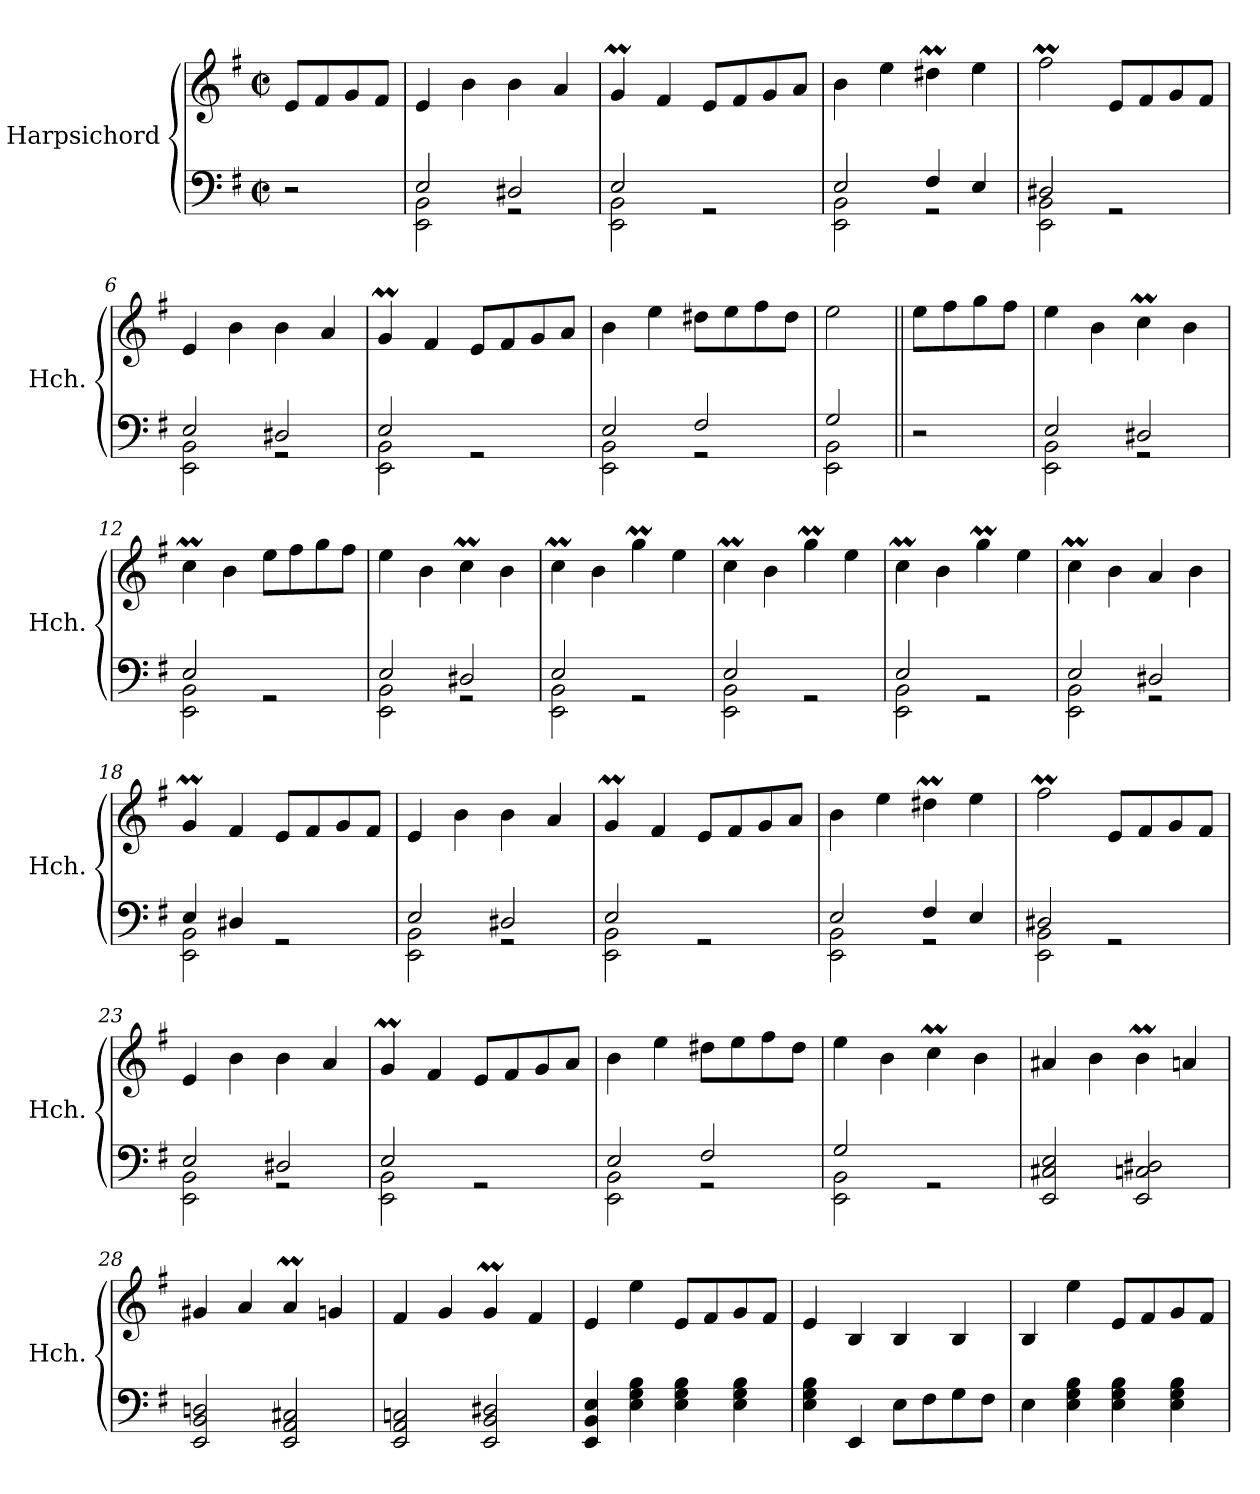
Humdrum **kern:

**kern	**kern
*part1	*part1
*staff2	*staff1
*I"Harpsichord	*
*I'Hch.	*
*clefF4	*clefG2
*k[f#]	*k[f#]
*M2/2	*M2/2
*met(c|)	*met(c|)
*MM200	*MM200
=1	=1
2r	8e/L
.	8f#/
.	8g/
.	8f#/J
=2	=2
*^	*
2E/	2EE\ 2BB\	4e/
.	.	4b\
2D#X/	2rGG	4b\
.	.	4a/
=3	=3	=3
2E/	2EE\ 2BB\	4gM/
.	.	4f#/
2rGG	2rGG	8e/L
.	.	8f#/
.	.	8g/
.	.	8a/J
=4	=4	=4
2E/	2EE\ 2BB\	4b\
.	.	4ee\
4F#/	2rGG	4dd#Xm\
4E/	.	4ee\
=5	=5	=5
2D#X/	2EE\ 2BB\	2ff#m\
2rGG	2rGG	8e/L
.	.	8f#/
.	.	8g/
.	.	8f#/J
=6	=6	=6
2E/	2EE\ 2BB\	4e/
.	.	4b\
2D#X/	2rGG	4b\
.	.	4a/
=7	=7	=7
2E/	2EE\ 2BB\	4gM/
.	.	4f#/
2rGG	2rGG	8e/L
.	.	8f#/
.	.	8g/
.	.	8a/J
=8	=8	=8
2E/	2EE\ 2BB\	4b\
.	.	4ee\
2F#/	2rGG	8dd#X\L
.	.	8ee\
.	.	8ff#\
.	.	8dd#\J
=9	=9	=9
2G/	2EE\ 2BB\	2ee\
*v	*v	*
!!LO:LB:g=z
=10||	=10||
2r	8ee\L
.	8ff#\
.	8gg\
.	8ff#\J
=11	=11
*^	*
2E/	2EE\ 2BB\	4ee\
.	.	4b\
2D#X/	2rGG	4ccM\
.	.	4b\
=12	=12	=12
2E/	2EE\ 2BB\	4ccM\
.	.	4b\
2rGG	2rGG	8ee\L
.	.	8ff#\
.	.	8gg\
.	.	8ff#\J
=13	=13	=13
2E/	2EE\ 2BB\	4ee\
.	.	4b\
2D#X/	2rGG	4ccM\
.	.	4b\
=14	=14	=14
2E/	2EE\ 2BB\	4ccM\
.	.	4b\
2rGG	2rGG	4ggM\
.	.	4ee\
=15	=15	=15
2E/	2EE\ 2BB\	4ccM\
.	.	4b\
2rGG	2rGG	4ggM\
.	.	4ee\
=16	=16	=16
2E/	2EE\ 2BB\	4ccM\
.	.	4b\
2rGG	2rGG	4ggM\
.	.	4ee\
=17	=17	=17
2E/	2EE\ 2BB\	4ccM\
.	.	4b\
2D#X/	2rGG	4a/
.	.	4b\
=18	=18	=18
4E/	2EE\ 2BB\	4gM/
4D#X/	.	4f#/
2rGG	2rGG	8e/L
.	.	8f#/
.	.	8g/
.	.	8f#/J
!!LO:LB:g=z
=19	=19	=19
2E/	2EE\ 2BB\	4e/
.	.	4b\
2D#X/	2rGG	4b\
.	.	4a/
=20	=20	=20
2E/	2EE\ 2BB\	4gM/
.	.	4f#/
2rGG	2rGG	8e/L
.	.	8f#/
.	.	8g/
.	.	8a/J
=21	=21	=21
2E/	2EE\ 2BB\	4b\
.	.	4ee\
4F#/	2rGG	4dd#Xm\
4E/	.	4ee\
=22	=22	=22
2D#X/	2EE\ 2BB\	2ff#m\
2rGG	2rGG	8e/L
.	.	8f#/
.	.	8g/
.	.	8f#/J
=23	=23	=23
2E/	2EE\ 2BB\	4e/
.	.	4b\
2D#X/	2rGG	4b\
.	.	4a/
=24	=24	=24
2E/	2EE\ 2BB\	4gM/
.	.	4f#/
2rGG	2rGG	8e/L
.	.	8f#/
.	.	8g/
.	.	8a/J
=25	=25	=25
2E/	2EE\ 2BB\	4b\
.	.	4ee\
2F#/	2rGG	8dd#X\L
.	.	8ee\
.	.	8ff#\
.	.	8dd#\J
=26	=26	=26
2G/	2EE\ 2BB\	4ee\
.	.	4b\
2rGG	2rGG	4ccM\
.	.	4b\
*v	*v	*
!!LO:LB:g=z
=27	=27
2EE/ 2C#X/ 2E/	4a#X/
.	4b\
2EE/ 2Cn/ 2D#X/	4bm\
.	4an/
=28	=28
2EE/ 2BB/ 2Dn/	4g#X/
.	4a/
2EE/ 2AA/ 2C#X/	4aM/
.	4gn/
=29	=29
2EE/ 2AA/ 2Cn/	4f#/
.	4g/
2EE/ 2BB/ 2D#X/	4gM/
.	4f#/
=30	=30
4EE/ 4BB/ 4E/	4e/
4E\ 4G\ 4B\	4ee\
4E\ 4G\ 4B\	8e/L
.	8f#/
4E\ 4G\ 4B\	8g/
.	8f#/J
=31	=31
4E\ 4G\ 4B\	4e/
4EE/	4B/
8E\L	4B/
8F#\	.
8G\	4B/
8F#\J	.
=32	=32
4E\	4B/
4E\ 4G\ 4B\	4ee\
4E\ 4G\ 4B\	8e/L
.	8f#/
4E\ 4G\ 4B\	8g/
.	8f#/J
=	=
*-	*-
